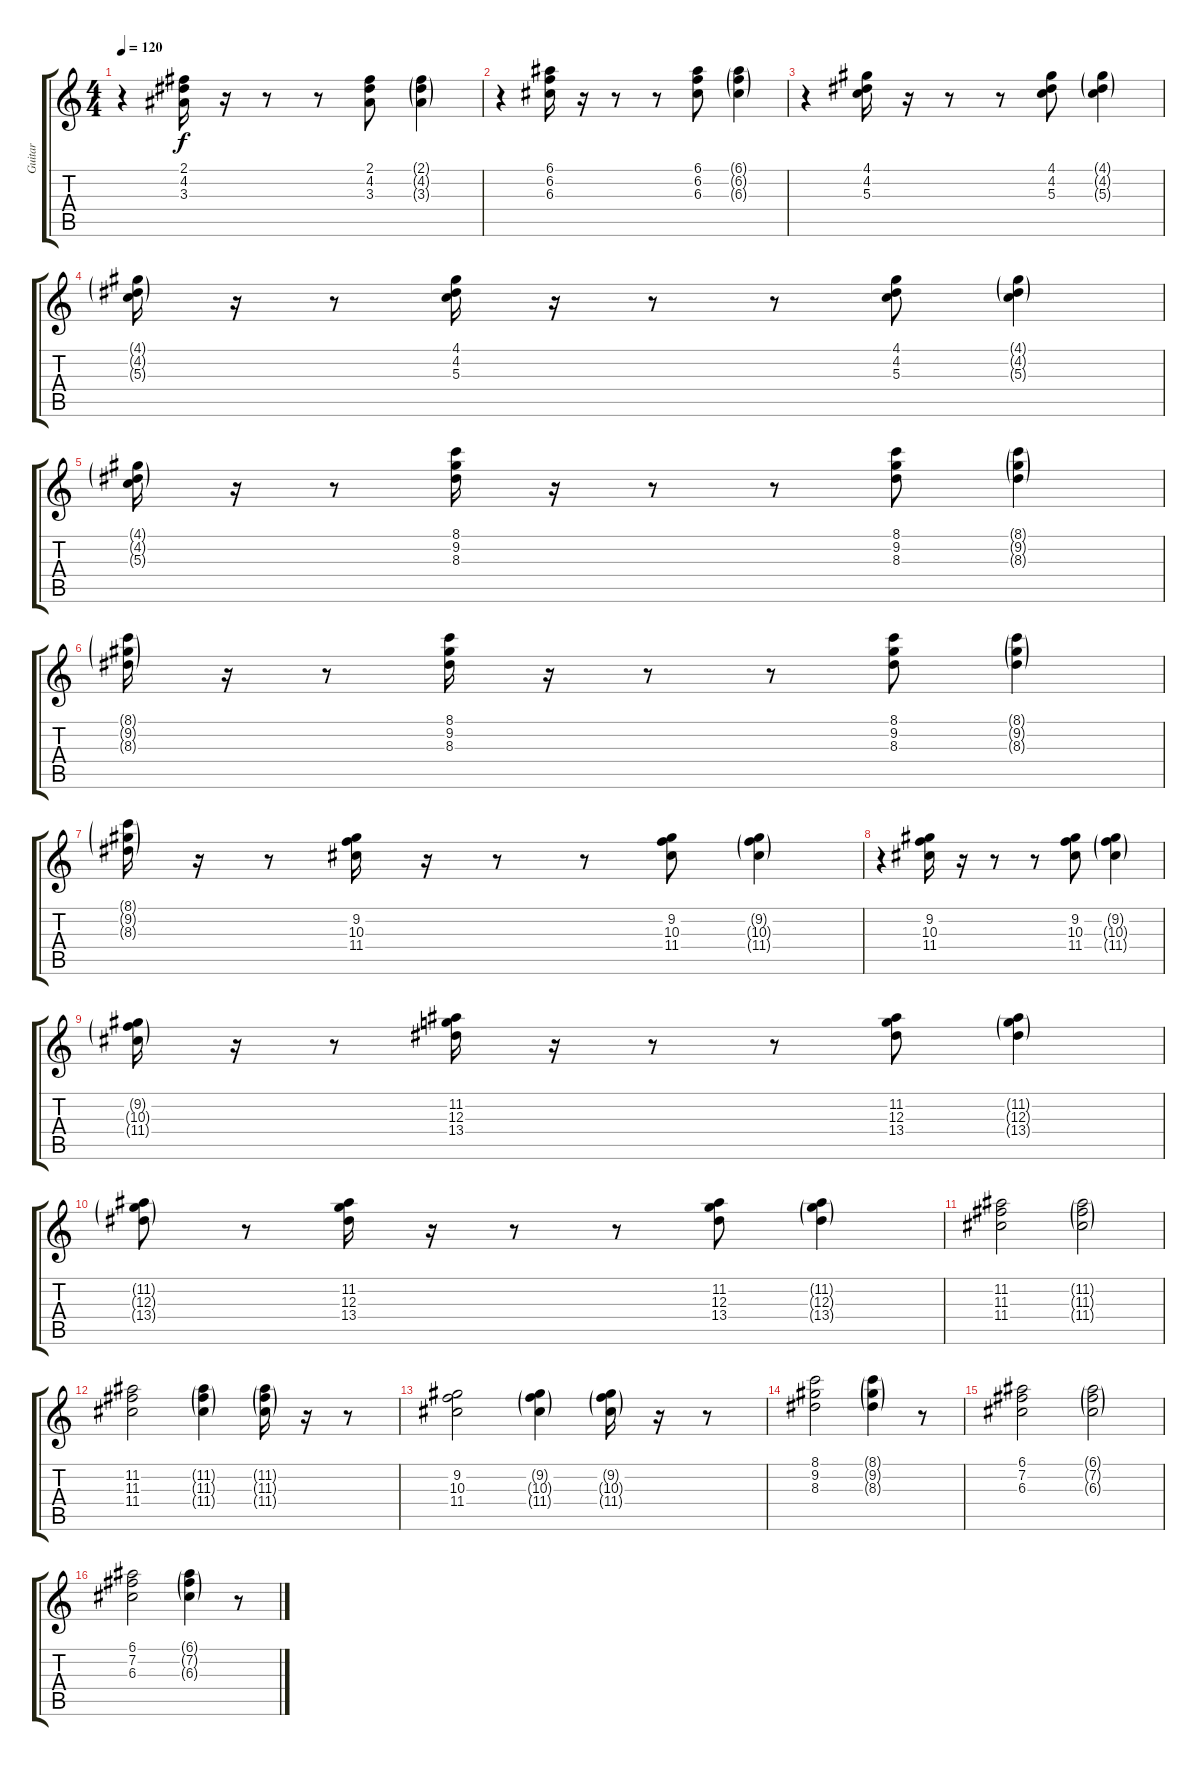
\track ("Guitar" "Guitar") {instrument acousticguitarsteel}
\staff {score tabs}
\tuning (E4 B3 G3 D3 A2 E2) {hide}
\ts (4 4)
\tempo 120
\clef g2
\ks c
r.4{dy f} (2.1 4.2 3.3).16 r.16 r.8 r.8 (2.1 4.2 3.3).8 (2.1{g} 4.2{g} 3.3{g}).4 |
r.4 (6.1 6.2 6.3).16 r.16 r.8 r.8 (6.1 6.2 6.3).8 (6.1{g} 6.2{g} 6.3{g}).4 |
r.4 (4.1 4.2 5.3).16 r.16 r.8 r.8 (4.1 4.2 5.3).8 (4.1{g} 4.2{g} 5.3{g}).4 |
(4.1{g} 4.2{g} 5.3{g}).16 r.16 r.8 (4.1 4.2 5.3).16 r.16 r.8 r.8 (4.1 4.2 5.3).8 (4.1{g} 4.2{g} 5.3{g}).4 |
(4.1{g} 4.2{g} 5.3{g}).16 r.16 r.8 (8.1 9.2 8.3).16 r.16 r.8 r.8 (8.1 9.2 8.3).8 (8.1{g} 9.2{g} 8.3{g}).4 |
(8.1{g} 9.2{g} 8.3{g}).16 r.16 r.8 (8.1 9.2 8.3).16 r.16 r.8 r.8 (8.1 9.2 8.3).8 (8.1{g} 9.2{g} 8.3{g}).4 |
(8.1{g} 9.2{g} 8.3{g}).16 r.16 r.8 (9.2 10.3 11.4).16 r.16 r.8 r.8 (9.2 10.3 11.4).8 (9.2{g} 10.3{g} 11.4{g}).4 |
r.4 (9.2 10.3 11.4).16 r.16 r.8 r.8 (9.2 10.3 11.4).8 (9.2{g} 10.3{g} 11.4{g}).4 |
(9.2{g} 10.3{g} 11.4{g}).16 r.16 r.8 (11.2 12.3 13.4).16 r.16 r.8 r.8 (11.2 12.3 13.4).8 (11.2{g} 12.3{g} 13.4{g}).4 |
(11.2{g} 12.3{g} 13.4{g}).8 r.8 (11.2 12.3 13.4).16 r.16 r.8 r.8 (11.2 12.3 13.4).8 (11.2{g} 12.3{g} 13.4{g}).4 |
(11.2 11.3 11.4).2 (11.2{g} 11.3{g} 11.4{g}).2 |
(11.2 11.3 11.4).2 (11.2{g} 11.3{g} 11.4{g}).4 (11.2{g} 11.3{g} 11.4{g}).16 r.16 r.8 |
(9.2 10.3 11.4).2 (9.2{g} 10.3{g} 11.4{g}).4 (9.2{g} 10.3{g} 11.4{g}).16 r.16 r.8 |
(8.1 9.2 8.3).2 (8.1{g} 9.2{g} 8.3{g}).4 r.8 |
(6.1 7.2 6.3).2 (6.1{g} 7.2{g} 6.3{g}).2 |
(6.1 7.2 6.3).2 (6.1{g} 7.2{g} 6.3{g}).4 r.8
